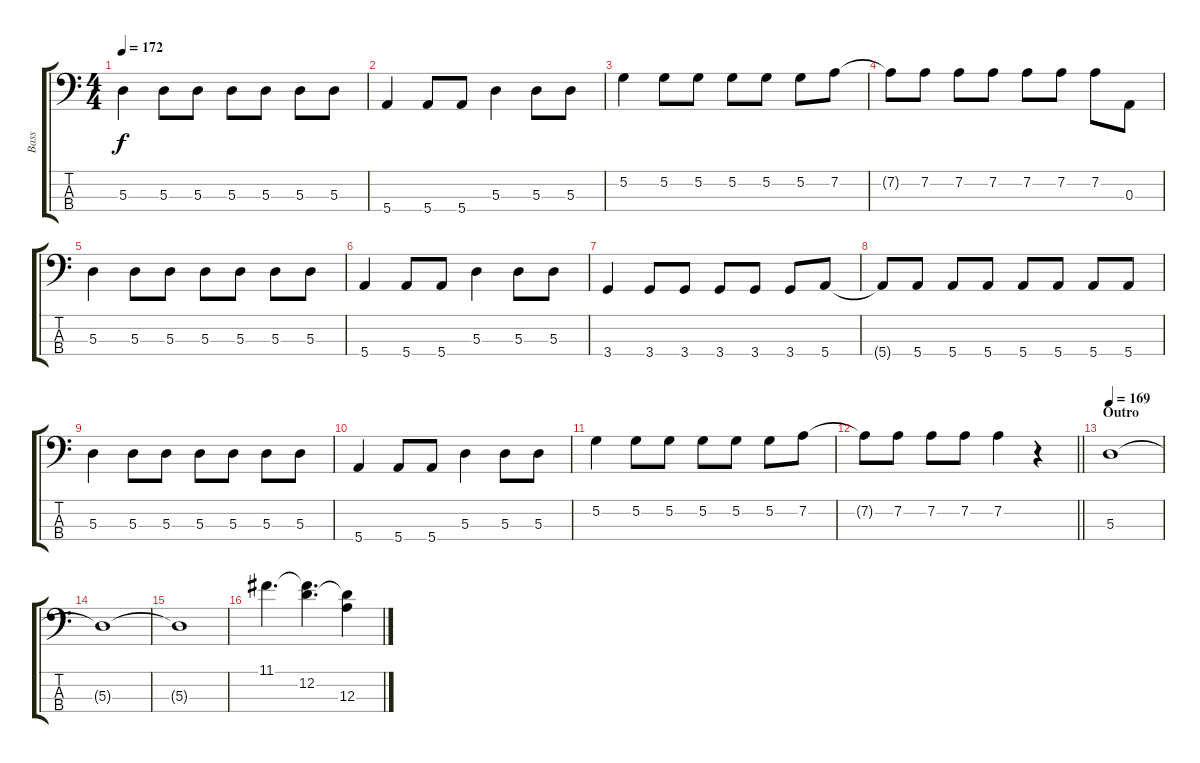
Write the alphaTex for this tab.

\track ("Bass" "Bass") {instrument electricbasspick}
\staff {score tabs}
\tuning (G2 D2 A1 E1) {hide}
\ts (4 4)
\tempo 172
\clef f4
\ks c
5.3.4{dy f} 5.3.8 5.3.8 5.3.8 5.3.8 5.3.8 5.3.8 |
5.4.4 5.4.8 5.4.8 5.3.4 5.3.8 5.3.8 |
5.2.4 5.2.8 5.2.8 5.2.8 5.2.8 5.2.8 7.2.8 |
7.2{t}.8 7.2.8 7.2.8 7.2.8 7.2.8 7.2.8 7.2.8 0.3.8 |
5.3.4 5.3.8 5.3.8 5.3.8 5.3.8 5.3.8 5.3.8 |
5.4.4 5.4.8 5.4.8 5.3.4 5.3.8 5.3.8 |
3.4.4 3.4.8 3.4.8 3.4.8 3.4.8 3.4.8 5.4.8 |
5.4{t}.8 5.4.8 5.4.8 5.4.8 5.4.8 5.4.8 5.4.8 5.4.8 |
5.3.4 5.3.8 5.3.8 5.3.8 5.3.8 5.3.8 5.3.8 |
5.4.4 5.4.8 5.4.8 5.3.4 5.3.8 5.3.8 |
5.2.4 5.2.8 5.2.8 5.2.8 5.2.8 5.2.8 7.2.8 |
\barLineRight lightlight
7.2{t}.8 7.2.8 7.2.8 7.2.8 7.2.4 r.4 |
\section ("" "Outro")
\tempo 169
5.3.1 |
5.3{t}.1 |
5.3{t}.1 |
11.1.4{d} (11.1{t} 12.2).4{d} (12.2{t} 12.3).4
